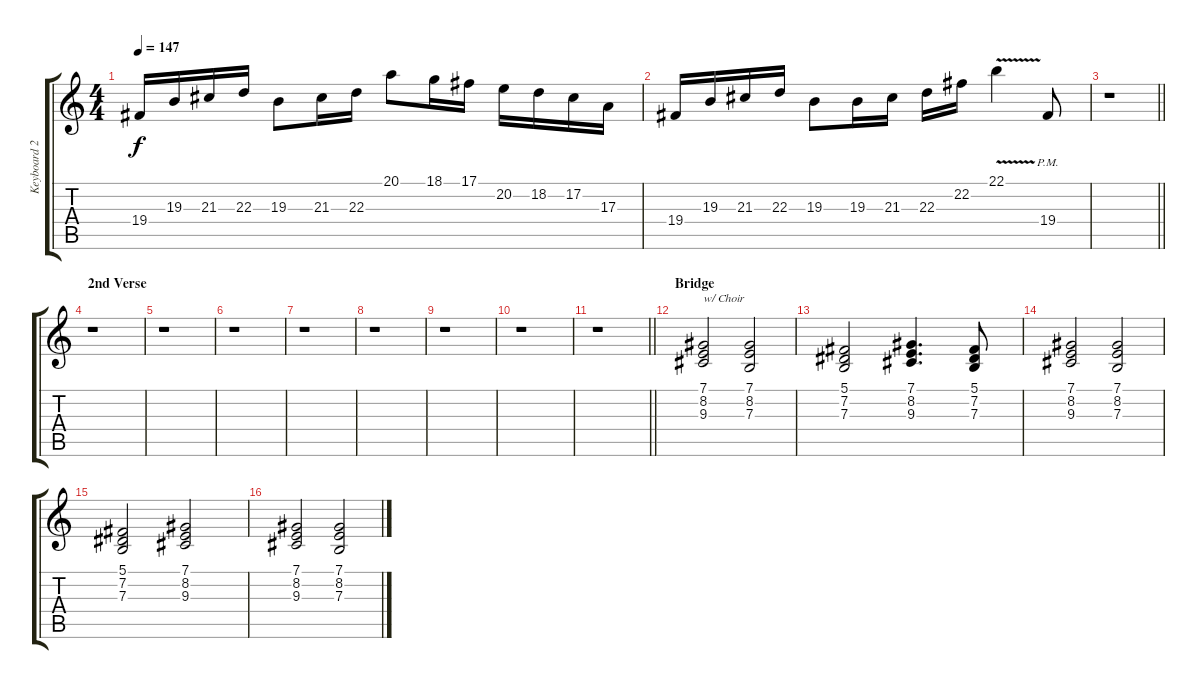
\track ("Keyboard 2" "Keyboard 2") {instrument stringensemble1}
\staff {score tabs}
\tuning (Db4 Ab3 E3 B2 Gb2 Db2) {hide}
\ts (4 4)
\tempo 147
\clef g2
\ks c
19.4.16{dy f} 19.3.16 21.3.16 22.3.16 19.3.8 21.3.16 22.3.16 20.1.8 18.1.16 17.1.16 20.2.16 18.2.16 17.2.16 17.3.16 |
19.4.16 19.3.16 21.3.16 22.3.16 19.3.8 19.3.16 21.3.16 22.3.16 22.2.16 22.1{v}.4 19.4{pm}.8 |
\barLineRight lightlight
r.1 |
\section ("" "2nd Verse")
r.1 |
r.1 |
r.1 |
r.1 |
r.1 |
r.1 |
r.1 |
\barLineRight lightlight
r.1 |
\section ("" "Bridge")
(7.1 8.2 9.3).2{txt "w/ Choir" volume 10 instrument choiraahs} (7.1 8.2 7.3).2 |
(5.1 7.2 7.3).2 (7.1 8.2 9.3).4{d} (5.1 7.2 7.3).8 |
(7.1 8.2 9.3).2 (7.1 8.2 7.3).2 |
(5.1 7.2 7.3).2 (7.1 8.2 9.3).2 |
(7.1 8.2 9.3).2 (7.1 8.2 7.3).2
